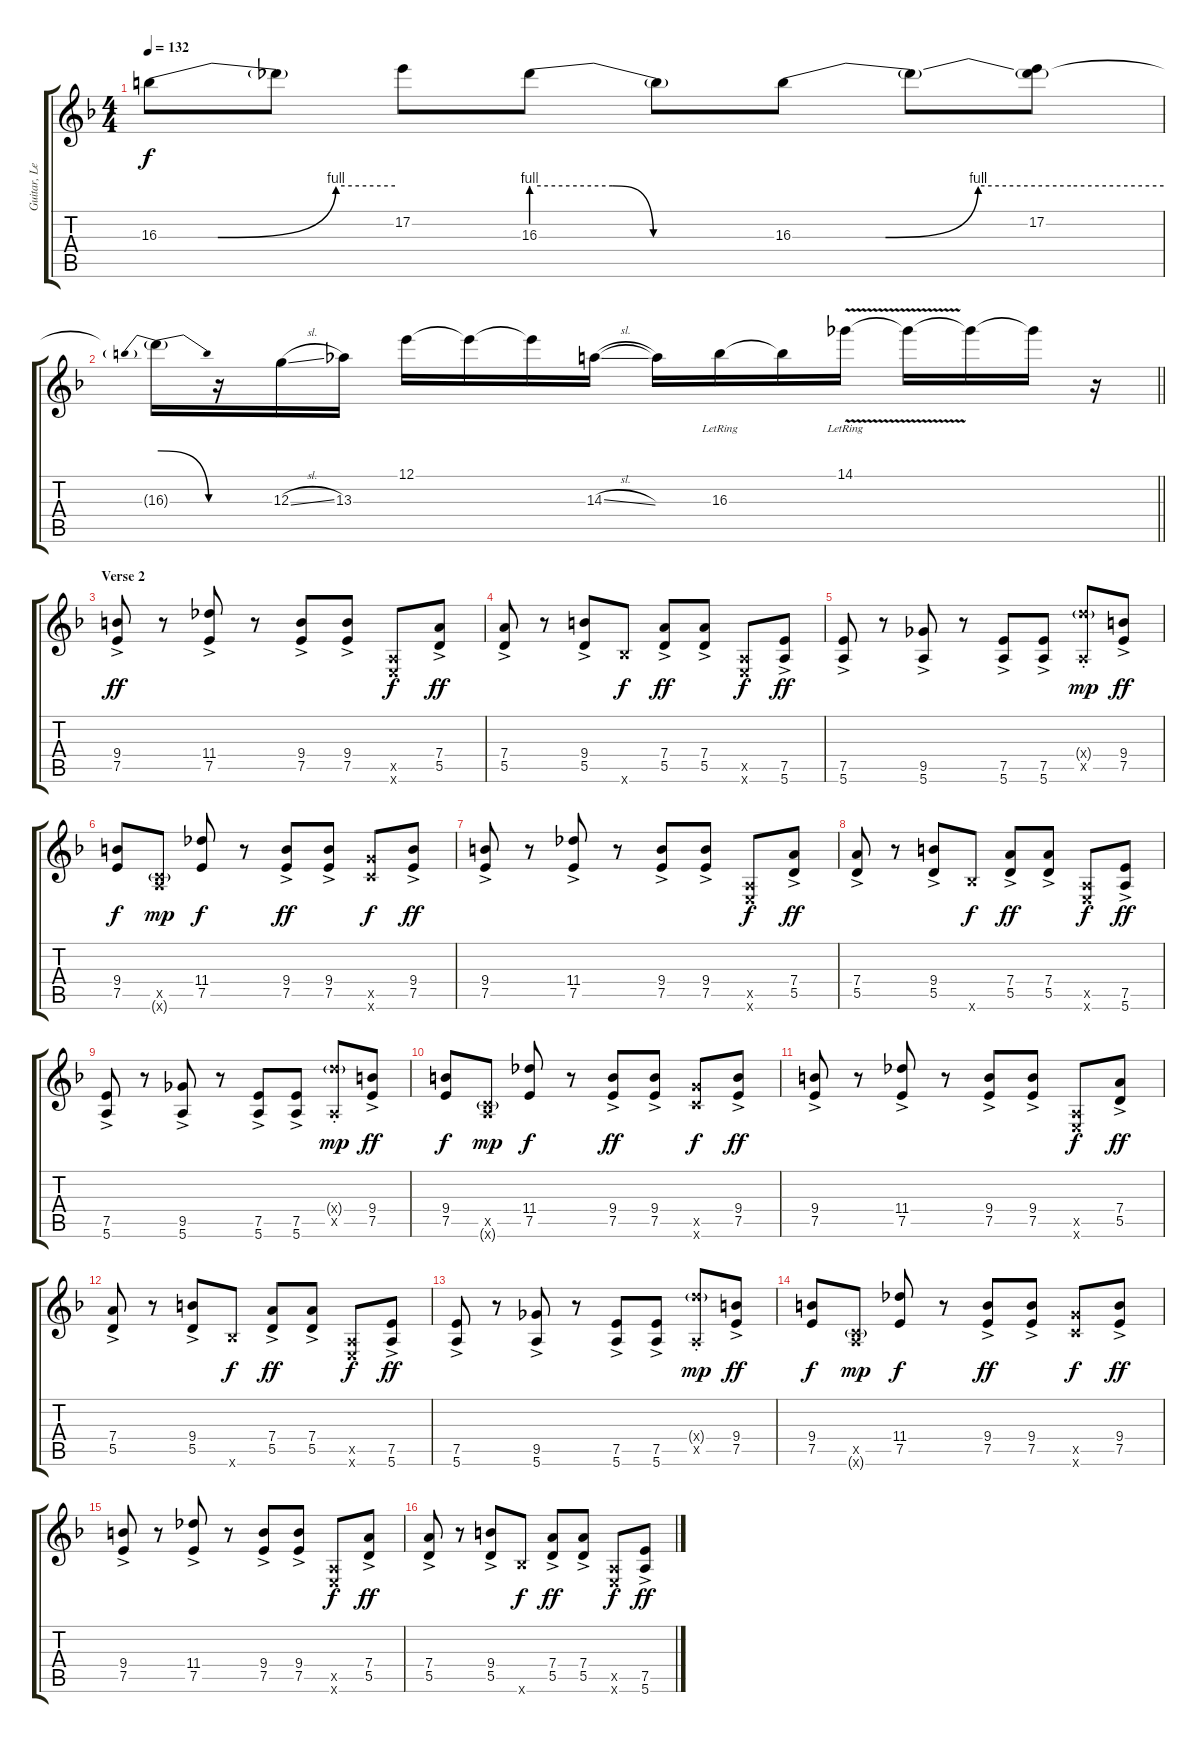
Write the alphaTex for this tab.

\track ("Guitar, Lead" "Guitar, Le") {instrument distortionguitar}
\staff {score tabs}
\tuning (E4 B3 G3 D3 A2 E2) {hide}
\ts (4 4)
\tempo 132
\clef g2
\ks f
16.3{be (custom 0 0 15 0 45 4 60 4)}.8{dy f} 16.3{t}.8 17.2.8 16.3{be (custom 0 4 20 4 30 0 60 0)}.8 16.3{t}.8 16.3{be (custom 0 0 15 0 30 4 45 4 60 4)}.8 16.3{t}.8 (17.2 16.3{t}).8 |
\barLineRight lightlight
16.3{be (prebendrelease 0 4 60 0) t}.16 r.16 12.3{sl}.16 13.3.16 12.1.16 12.1{t}.16 12.1{t}.16 14.3{sl}.16 14.3{t}.16 16.3{lr}.16 16.3{t}.16 14.1{v lr}.16 14.1{t}.16 14.1{t}.16 14.1{t}.16 r.16 |
\section ("" "Verse 2")
(9.4 7.5{ac}).8{dy ff} r.8 (11.4 7.5{ac}).8 r.8 (9.4 7.5{ac}).8 (9.4 7.5{ac}).8 (0.5{x} 0.6{x}).8{dy f} (7.4 5.5{ac}).8{dy ff} |
(7.4 5.5{ac}).8 r.8 (9.4 5.5{ac}).8 6.6{x}.8{dy f} (7.4 5.5{ac}).8{dy ff} (7.4 5.5{ac}).8 (0.5{x} 0.6{x}).8{dy f} (7.5{ac} 5.6).8{dy ff} |
(7.5{ac} 5.6).8 r.8 (9.5{ac} 5.6).8 r.8 (7.5{ac} 5.6).8 (7.5{ac} 5.6).8 (12.4{g st x} 0.5{x}).8{dy mp} (9.4 7.5{ac}).8{dy ff} |
(9.4 7.5).8{dy f} (0.5{x} 8.6{g x}).8{dy mp} (11.4 7.5).8{dy f} r.8 (9.4 7.5{ac}).8{dy ff} (9.4 7.5{ac}).8 (10.5{x} 8.6{x}).8{dy f} (9.4 7.5{ac}).8{dy ff} |
(9.4 7.5{ac}).8 r.8 (11.4 7.5{ac}).8 r.8 (9.4 7.5{ac}).8 (9.4 7.5{ac}).8 (0.5{x} 0.6{x}).8{dy f} (7.4 5.5{ac}).8{dy ff} |
(7.4 5.5{ac}).8 r.8 (9.4 5.5{ac}).8 6.6{x}.8{dy f} (7.4 5.5{ac}).8{dy ff} (7.4 5.5{ac}).8 (0.5{x} 0.6{x}).8{dy f} (7.5{ac} 5.6).8{dy ff} |
(7.5{ac} 5.6).8 r.8 (9.5{ac} 5.6).8 r.8 (7.5{ac} 5.6).8 (7.5{ac} 5.6).8 (12.4{g st x} 0.5{x}).8{dy mp} (9.4 7.5{ac}).8{dy ff} |
(9.4 7.5).8{dy f} (0.5{x} 8.6{g x}).8{dy mp} (11.4 7.5).8{dy f} r.8 (9.4 7.5{ac}).8{dy ff} (9.4 7.5{ac}).8 (10.5{x} 8.6{x}).8{dy f} (9.4 7.5{ac}).8{dy ff} |
(9.4 7.5{ac}).8 r.8 (11.4 7.5{ac}).8 r.8 (9.4 7.5{ac}).8 (9.4 7.5{ac}).8 (0.5{x} 0.6{x}).8{dy f} (7.4 5.5{ac}).8{dy ff} |
(7.4 5.5{ac}).8 r.8 (9.4 5.5{ac}).8 6.6{x}.8{dy f} (7.4 5.5{ac}).8{dy ff} (7.4 5.5{ac}).8 (0.5{x} 0.6{x}).8{dy f} (7.5{ac} 5.6).8{dy ff} |
(7.5{ac} 5.6).8 r.8 (9.5{ac} 5.6).8 r.8 (7.5{ac} 5.6).8 (7.5{ac} 5.6).8 (12.4{g st x} 0.5{x}).8{dy mp} (9.4 7.5{ac}).8{dy ff} |
(9.4 7.5).8{dy f} (0.5{x} 8.6{g x}).8{dy mp} (11.4 7.5).8{dy f} r.8 (9.4 7.5{ac}).8{dy ff} (9.4 7.5{ac}).8 (10.5{x} 8.6{x}).8{dy f} (9.4 7.5{ac}).8{dy ff} |
(9.4 7.5{ac}).8 r.8 (11.4 7.5{ac}).8 r.8 (9.4 7.5{ac}).8 (9.4 7.5{ac}).8 (0.5{x} 0.6{x}).8{dy f} (7.4 5.5{ac}).8{dy ff} |
(7.4 5.5{ac}).8 r.8 (9.4 5.5{ac}).8 6.6{x}.8{dy f} (7.4 5.5{ac}).8{dy ff} (7.4 5.5{ac}).8 (0.5{x} 0.6{x}).8{dy f} (7.5{ac} 5.6).8{dy ff}
